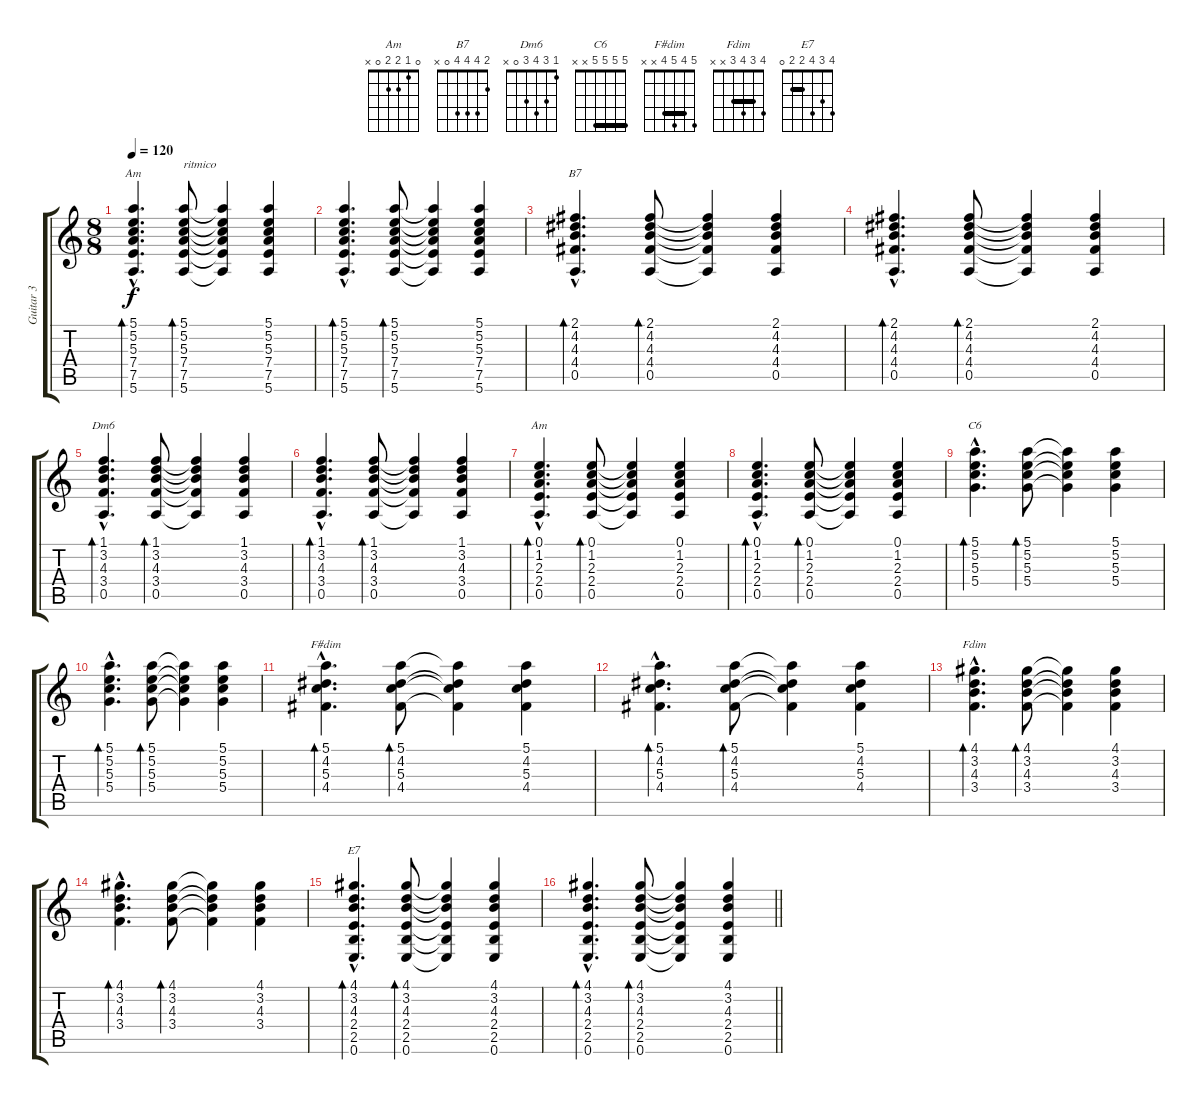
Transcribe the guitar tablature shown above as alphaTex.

\track ("Guitar 3" "Guitar 3") {instrument electricguitarjazz}
\staff {score tabs}
\tuning (E4 B3 G3 D3 A2 E2) {hide}
\chord ("Am" 5 5 5 7 7 5) {firstfret 5 barre 5}
\chord ("B7" 2 4 4 4 0 x)
\chord ("Dm6" 1 3 4 3 0 x)
\chord ("Am" 0 1 2 2 0 x)
\chord ("C6" 5 5 5 5 x x) {barre 5}
\chord ("F#dim" 5 4 5 4 x x) {barre 4}
\chord ("Fdim" 4 3 4 3 x x) {barre 3}
\chord ("E7" 4 3 4 2 2 0) {barre 2}
\ts (8 8)
\tempo 120
\clef g2
\ks c
(5.1{hac} 5.2{hac} 5.3{hac} 7.4{hac} 7.5{hac} 5.6{hac}).4{d bd 60 ch "Am" dy f instrument electricguitarjazz} (5.1 5.2 5.3 7.4 7.5 5.6).8{bd 60 txt "ritmico"} (5.1{t} 5.2{t} 5.3{t} 7.4{t} 7.5{t} 5.6{t}).4 (5.1 5.2 5.3 7.4 7.5 5.6).4 |
(5.1{hac} 5.2{hac} 5.3{hac} 7.4{hac} 7.5{hac} 5.6{hac}).4{d bd 60} (5.1 5.2 5.3 7.4 7.5 5.6).8{bd 60} (5.1{t} 5.2{t} 5.3{t} 7.4{t} 7.5{t} 5.6{t}).4 (5.1 5.2 5.3 7.4 7.5 5.6).4 |
(2.1{hac} 4.2{hac} 4.3{hac} 4.4{hac} 0.5{hac}).4{d bd 60 ch "B7"} (2.1 4.2 4.3 4.4 0.5).8{bd 60} (2.1{t} 4.2{t} 4.3{t} 4.4{t} 0.5{t}).4 (2.1 4.2 4.3 4.4 0.5).4 |
(2.1{hac} 4.2{hac} 4.3{hac} 4.4{hac} 0.5{hac}).4{d bd 60} (2.1 4.2 4.3 4.4 0.5).8{bd 60} (2.1{t} 4.2{t} 4.3{t} 4.4{t} 0.5{t}).4 (2.1 4.2 4.3 4.4 0.5).4 |
(1.1{hac} 3.2{hac} 4.3{hac} 3.4{hac} 0.5{hac}).4{d bd 60 ch "Dm6"} (1.1 3.2 4.3 3.4 0.5).8{bd 60} (1.1{t} 3.2{t} 4.3{t} 3.4{t} 0.5{t}).4 (1.1 3.2 4.3 3.4 0.5).4 |
(1.1{hac} 3.2{hac} 4.3{hac} 3.4{hac} 0.5{hac}).4{d bd 60} (1.1 3.2 4.3 3.4 0.5).8{bd 60} (1.1{t} 3.2{t} 4.3{t} 3.4{t} 0.5{t}).4 (1.1 3.2 4.3 3.4 0.5).4 |
(0.1{hac} 1.2{hac} 2.3{hac} 2.4{hac} 0.5{hac}).4{d bd 60 ch "Am"} (0.1 1.2 2.3 2.4 0.5).8{bd 60} (0.1{t} 1.2{t} 2.3{t} 2.4{t} 0.5{t}).4 (0.1 1.2 2.3 2.4 0.5).4 |
(0.1{hac} 1.2{hac} 2.3{hac} 2.4{hac} 0.5{hac}).4{d bd 60} (0.1 1.2 2.3 2.4 0.5).8{bd 60} (0.1{t} 1.2{t} 2.3{t} 2.4{t} 0.5{t}).4 (0.1 1.2 2.3 2.4 0.5).4 |
(5.1{hac} 5.2{hac} 5.3{hac} 5.4{hac}).4{d bd 60 ch "C6"} (5.1 5.2 5.3 5.4).8{bd 60} (5.1{t} 5.2{t} 5.3{t} 5.4{t}).4 (5.1 5.2 5.3 5.4).4 |
(5.1{hac} 5.2{hac} 5.3{hac} 5.4{hac}).4{d bd 60} (5.1 5.2 5.3 5.4).8{bd 60} (5.1{t} 5.2{t} 5.3{t} 5.4{t}).4 (5.1 5.2 5.3 5.4).4 |
(5.1{hac} 4.2{hac} 5.3{hac} 4.4{hac}).4{d bd 60 ch "F#dim"} (5.1 4.2 5.3 4.4).8{bd 60} (5.1{t} 4.2{t} 5.3{t} 4.4{t}).4 (5.1 4.2 5.3 4.4).4 |
(5.1{hac} 4.2{hac} 5.3{hac} 4.4{hac}).4{d bd 60} (5.1 4.2 5.3 4.4).8{bd 60} (5.1{t} 4.2{t} 5.3{t} 4.4{t}).4 (5.1 4.2 5.3 4.4).4 |
(4.1{hac} 3.2{hac} 4.3{hac} 3.4{hac}).4{d bd 60 ch "Fdim"} (4.1 3.2 4.3 3.4).8{bd 60} (4.1{t} 3.2{t} 4.3{t} 3.4{t}).4 (4.1 3.2 4.3 3.4).4 |
(4.1{hac} 3.2{hac} 4.3{hac} 3.4{hac}).4{d bd 60} (4.1 3.2 4.3 3.4).8{bd 60} (4.1{t} 3.2{t} 4.3{t} 3.4{t}).4 (4.1 3.2 4.3 3.4).4 |
(4.1{hac} 3.2{hac} 4.3{hac} 2.4{hac} 2.5{hac} 0.6{hac}).4{d bd 60 ch "E7"} (4.1 3.2 4.3 2.4 2.5 0.6).8{bd 60} (4.1{t} 3.2{t} 4.3{t} 2.4{t} 2.5{t} 0.6{t}).4 (4.1 3.2 4.3 2.4 2.5 0.6).4 |
\barLineRight lightlight
(4.1{hac} 3.2{hac} 4.3{hac} 2.4{hac} 2.5{hac} 0.6{hac}).4{d bd 60} (4.1 3.2 4.3 2.4 2.5 0.6).8{bd 60} (4.1{t} 3.2{t} 4.3{t} 2.4{t} 2.5{t} 0.6{t}).4 (4.1 3.2 4.3 2.4 2.5 0.6).4
